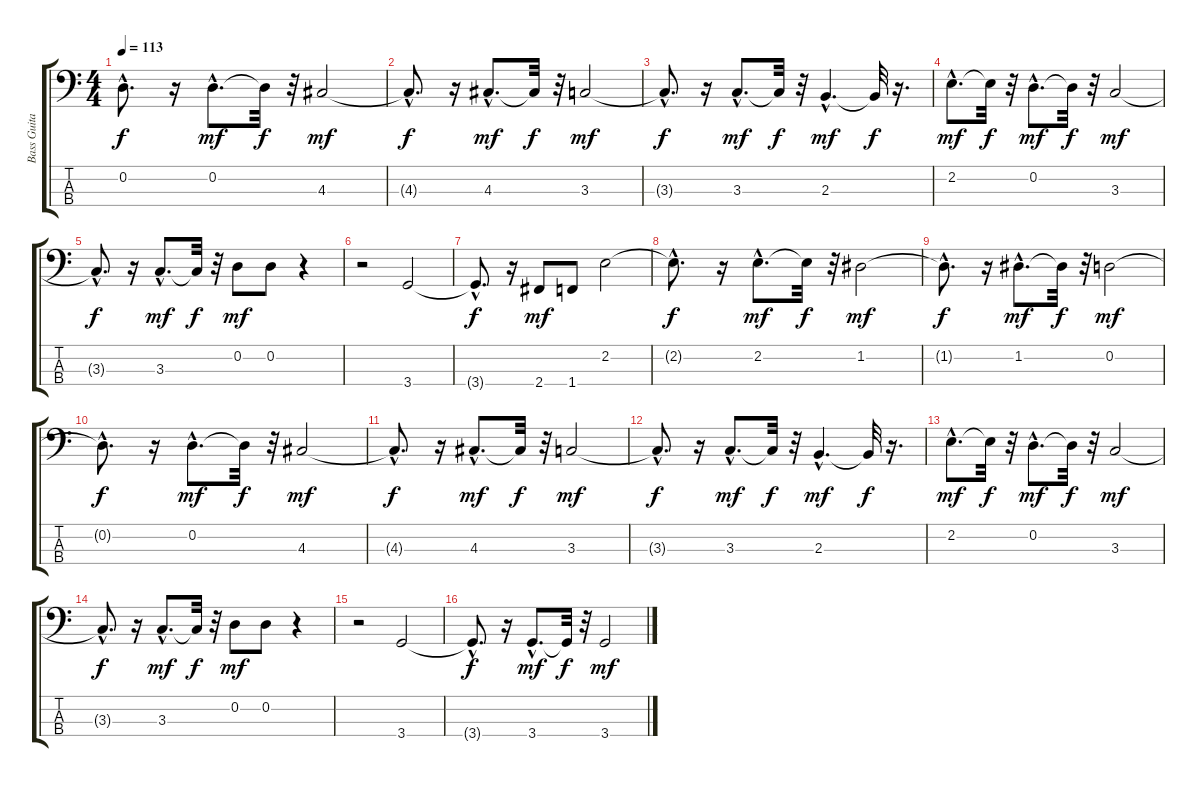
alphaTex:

\track ("Bass Guitar" "Bass Guita") {instrument electricbasspick}
\staff {score tabs}
\tuning (G2 D2 A1 E1) {hide}
\ts (4 4)
\tempo 113
\clef f4
\ks c
0.2{hac t}.8{d dy f} r.16 0.2{hac}.8{d dy mf} 0.2{t}.32{dy f} r.32 4.3.2{dy mf} |
4.3{hac t}.8{d dy f} r.16 4.3{hac}.8{d dy mf} 4.3{t}.32{dy f} r.32 3.3.2{dy mf} |
3.3{hac t}.8{d dy f} r.16 3.3{hac}.8{d dy mf} 3.3{t}.32{dy f} r.32 2.3{hac}.4{d dy mf} 2.3{t}.32{dy f} r.16{d} |
2.2{hac}.8{d dy mf} 2.2{t}.32{dy f} r.32 0.2{hac}.8{d dy mf} 0.2{t}.32{dy f} r.32 3.3.2{dy mf} |
3.3{hac t}.8{d dy f} r.16 3.3{hac}.8{d dy mf} 3.3{t}.32{dy f} r.32 0.2.8{dy mf} 0.2.8 r.4 |
r.2 3.4.2 |
3.4{hac t}.8{d dy f} r.16 2.4.8{dy mf} 1.4.8 2.2.2 |
2.2{hac t}.8{d dy f} r.16 2.2{hac}.8{d dy mf} 2.2{t}.32{dy f} r.32 1.2.2{dy mf} |
1.2{hac t}.8{d dy f} r.16 1.2{hac}.8{d dy mf} 1.2{t}.32{dy f} r.32 0.2.2{dy mf} |
0.2{hac t}.8{d dy f} r.16 0.2{hac}.8{d dy mf} 0.2{t}.32{dy f} r.32 4.3.2{dy mf} |
4.3{hac t}.8{d dy f} r.16 4.3{hac}.8{d dy mf} 4.3{t}.32{dy f} r.32 3.3.2{dy mf} |
3.3{hac t}.8{d dy f} r.16 3.3{hac}.8{d dy mf} 3.3{t}.32{dy f} r.32 2.3{hac}.4{d dy mf} 2.3{t}.32{dy f} r.16{d} |
2.2{hac}.8{d dy mf} 2.2{t}.32{dy f} r.32 0.2{hac}.8{d dy mf} 0.2{t}.32{dy f} r.32 3.3.2{dy mf} |
3.3{hac t}.8{d dy f} r.16 3.3{hac}.8{d dy mf} 3.3{t}.32{dy f} r.32 0.2.8{dy mf} 0.2.8 r.4 |
r.2 3.4.2 |
3.4{hac t}.8{d dy f} r.16 3.4{hac}.8{d dy mf} 3.4{t}.32{dy f} r.32 3.4.2{dy mf}
